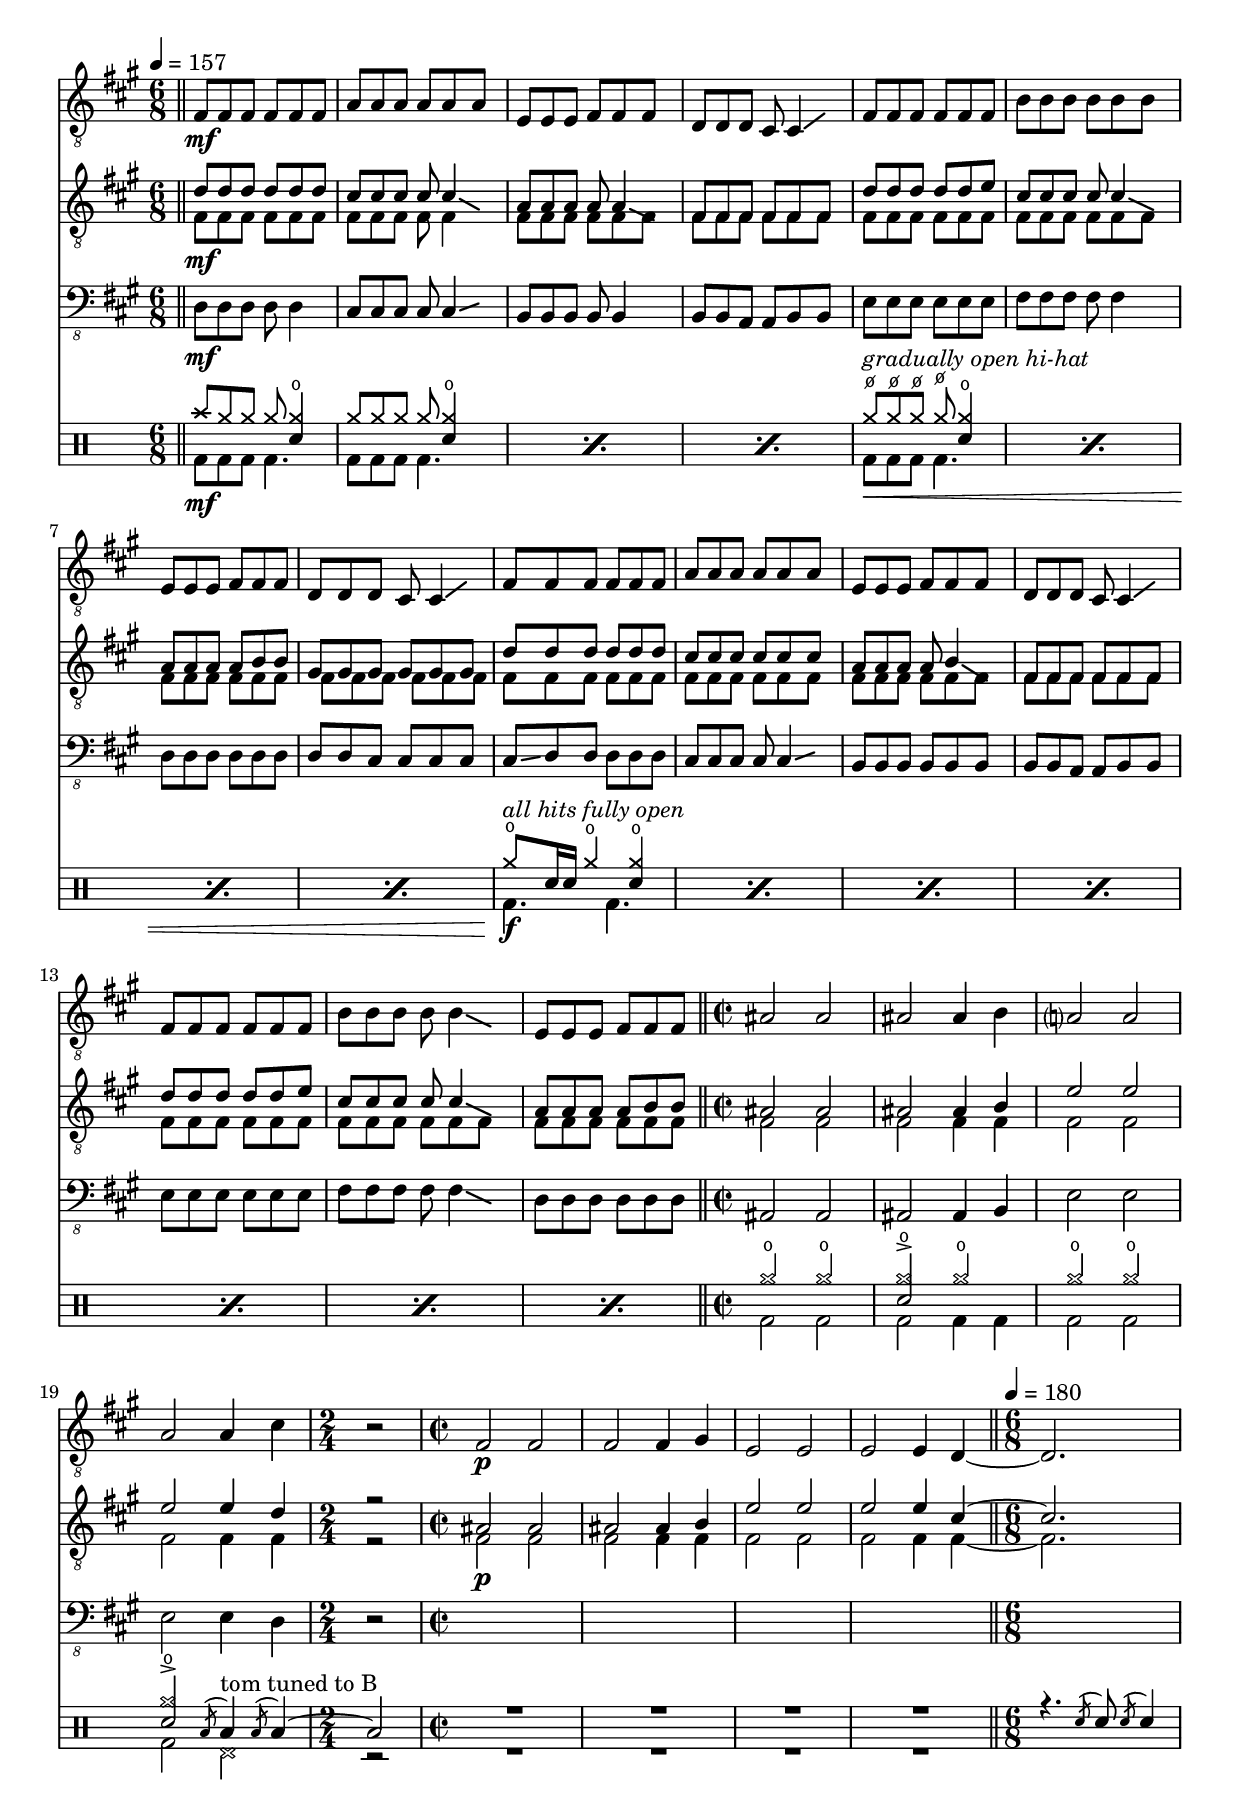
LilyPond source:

\version "2.24.3"

#(set-default-paper-size '(cons (* 210 mm) (* 5000 mm)))

\header {
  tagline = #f
}

gtrOne = \relative {
  \time 6/8
  \key fis \minor
  \tempo 4 = 157
  \newSpacingSection
  \override Score.SpacingSpanner.spacing-increment = #0.1
  \partial 256 s256 \bar "||"
  \newSpacingSection
  \revert Score.SpacingSpanner.spacing-increment
  fis8\mf 8 8 8 8 8 |
  a8 8 8 8 8 8 |
  e8 8 8 fis8 8 8 |
  d8 8 8 cis8 \afterGrace cis4\glissando { \stemDown \hideNotes gis'16 } \unHideNotes \stemNeutral |
  fis8 8 8 8 8 8 |
  b8 8 8 8 8 8 |
  e,8 8 8 fis8 8 8 |
  d8 8 8 cis8 \afterGrace cis4\glissando { \stemDown \hideNotes gis'16 } \unHideNotes \stemNeutral |
  fis8 8 8 8 8 8 |
  a8 8 8 8 8 8 |
  e8 8 8 fis8 8 8 |
  d8 8 8 cis8 \afterGrace cis4\glissando { \stemDown \hideNotes gis'16 } \unHideNotes \stemNeutral |
  fis8 8 8 8 8 8 |
  b8 8 8 8 \afterGrace b4\glissando { \stemDown \hideNotes fis16 } \unHideNotes \stemNeutral |
  e8 8 8 fis8 8 8 \bar "||"
  \time 2/2
  ais2 ais |
  ais2 ais4 b |
  a?2 a |
  a2 a4 cis |
  \time 2/4
  r2 |
  \time 2/2
  fis,2\p fis |
  fis2 fis4 gis4 |
  e2 e |
  e2 e4 d~ | \bar "||"
  \tempo 4 = 180
  \time 6/8
  d2. |
}

gtrTwoVoiceOne = \relative {
  \time 6/8
  \key fis \minor
  \partial 256 s256 \bar "||"
  d'8\mf 8 8 8 8 8 |
  cis8 8 8 8 \afterGrace cis4\glissando { \stemDown \hideNotes gis16 } \unHideNotes \stemUp |
  a8 8 8 8 \afterGrace a4\glissando { \stemDown \hideNotes e16 } \unHideNotes \stemUp |
  fis8 8 8 8 8 8 |
  d'8 8 8 8 8 e8 |
  cis8 8 8 8 \afterGrace cis4\glissando { \stemDown \hideNotes gis16 } \unHideNotes \stemUp |
  a8 8 8 8 b8 8 |
  gis8 8 8 8 8 8 |
  d'8 8 8 8 8 8 |
  cis8 8 8 8 8 8 |
  a8 8 8 8 \afterGrace b4\glissando { \stemDown \hideNotes e,16 } \unHideNotes \stemUp |
  fis8 8 8 8 8 8 |
  d'8 8 8 8 8 e8 |
  cis8 8 8 8 \afterGrace cis4\glissando { \stemDown \hideNotes gis16 } \unHideNotes \stemUp |
  a8 8 8 8 b8 8 |
  \time 2/2
  ais2 ais |
  ais2 ais4 b |
  e2 e |
  e2 e4 d |
  \time 2/4
  r2 |
  \time 2/2
  ais2\p ais |
  ais2 ais4 b |
  e2 e |
  e2 e4 cis4~ |
  \time 6/8
  cis2. |
}

gtrTwoVoiceTwo = \relative {
  \time 6/8
  \key fis \minor
  \partial 256 s256 \bar "||"
  fis8 8 8 8 8 8 |
  fis8 8 8 8 fis4 |
  \repeat unfold 13 { fis8 8 8 8 8 8 | }
  \time 2/2
  \repeat unfold 2 { fis2 fis | fis2 fis4 fis | }
  \time 2/4
  r2
  \time 2/2
  fis2 fis |
  fis2 fis4 fis |
  fis2 fis |
  fis2 fis4 fis~ |
  \time 6/8
  fis2. |
}

bass = \relative {
  \time 6/8
  \key fis \minor
  \partial 256 s256 \bar "||"
  d,8\mf 8 8 8 d4 |
  cis8 8 8 8 \afterGrace cis4\glissando { \stemDown \hideNotes e16 } \unHideNotes \stemNeutral |
  b8 8 8 8 b4 |
  b8 b a a b b |
  e8 8 8 8 8 8 |
  fis8 8 8 8 fis4 |
  d8 8 8 8 8 8 |
  d8 d cis cis cis cis |
  cis8\glissando d d d d d |
  cis8 8 8 8 \afterGrace cis4\glissando { \stemDown \hideNotes e16 } \unHideNotes \stemNeutral |
  b8 8 8 8 8 8 |
  b8 b a a b b |
  e8 8 8 8 8 8 |
  fis8 8 8 8 \afterGrace fis4\glissando { \stemDown \hideNotes cis16 } \unHideNotes \stemNeutral |
  d8 8 8 8 8 8 |
  \time 2/2
  ais2 ais |
  ais2 ais4 b |
  e2 e |
  e2 e4 d |
  \time 2/4
  r2 |
  \time 2/2
  s1 |
  s1 |
  s1 |
  s1 |
  \time 6/8
  s2. |
}

kitOne = \drummode {
  \time 6/8
  \partial 256 s256 \bar "||"
  cymc8 hh hh hh <sn hho>4 |
  \repeat percent 3 { hh8 8 8 8 <sn hho>4 | }
  \repeat percent 4 { hh8\halfopen^\markup { \italic "gradually open hi-hat" } hh8\halfopen 8\halfopen 8\halfopen <sn hho>4 | }
  \repeat percent 7 { hho8^\markup { \italic "all hits fully open" } sn16 sn hho4 <sn hho>4 | }
  \time 2/2
  hho2 hho |
  <sn hho>2-> hho |
  hho2 hho |
  <sn hho>2-> \acciaccatura tomfh8 tomfh4^\markup { tom tuned to B } \acciaccatura tomfh8 tomfh4~ |
  \time 2/4
  tomfh2 |
  \time 2/2
  R1*4 |
  \time 6/8
  r4. \acciaccatura sn8 sn8 \acciaccatura sn8 sn4 |
}

kitTwo = \drummode {
  \time 6/8
  \partial 256 s256 \bar "||"
  bd8\mf 8 8 bd4. |
  \repeat percent 3 { bd8 8 8 bd4. | }
  \repeat percent 4 { bd8\< 8 8 bd4. | }
  \repeat percent 7 { bd4.\f bd | }
  \time 2/2
  bd2 bd |
  bd2 bd4 bd |
  bd2 bd |
  bd2 hhp |
  \time 2/4
  r2 |
  \time 2/2
  R1*4 |
  \time 6/8
  s2. |
}

fullScore = <<
  \new Staff \with {
    midiInstrument = "electric guitar (clean)"
    midiPanPosition = #-1.0
  } {
    \clef "treble_8"
    \gtrOne
  }

  \new Staff \with {
    midiInstrument = "electric guitar (jazz)"
    midiPanPosition = #1.0
  } <<
    \clef "treble_8"
    \new Voice = "g2v1" { \voiceOne \gtrTwoVoiceOne }
    \new Voice = "g2v2" { \voiceTwo \gtrTwoVoiceTwo }
  >>

  \new Staff \with {
    midiInstrument = "electric bass (pick)"
    midiPanPosition = #0.0
  } {
    \clef "bass_8"
    \bass
  }

  \tag #'folded {
    \new DrumStaff \with { drumStyleTable = #weinberg-drums-style } <<
      \new DrumVoice { \voiceOne \kitOne }
      \new DrumVoice { \voiceTwo \kitTwo }
    >>
  }
  \tag #'unfolded {
    \new DrumStaff \with { drumStyleTable = #weinberg-drums-style } <<
      \new DrumVoice { \unfoldRepeats { \voiceOne \kitOne } }
      \new DrumVoice { \unfoldRepeats { \voiceTwo \kitTwo } }
    >>
  }
>>

\score {
  \removeWithTag #'unfolded
  \fullScore

  \layout {
    indent = 0

    \context {
      \Score
      \override Glissando.minimum-length = #4
      \override Glissando.springs-and-rods =
                          #ly:spanner::set-spacing-rods
      \override Glissando.thickness = #2
      \omit StringNumber
    }
  }
}

\score {
  \removeWithTag #'folded
  \fullScore

  \midi { }
}
